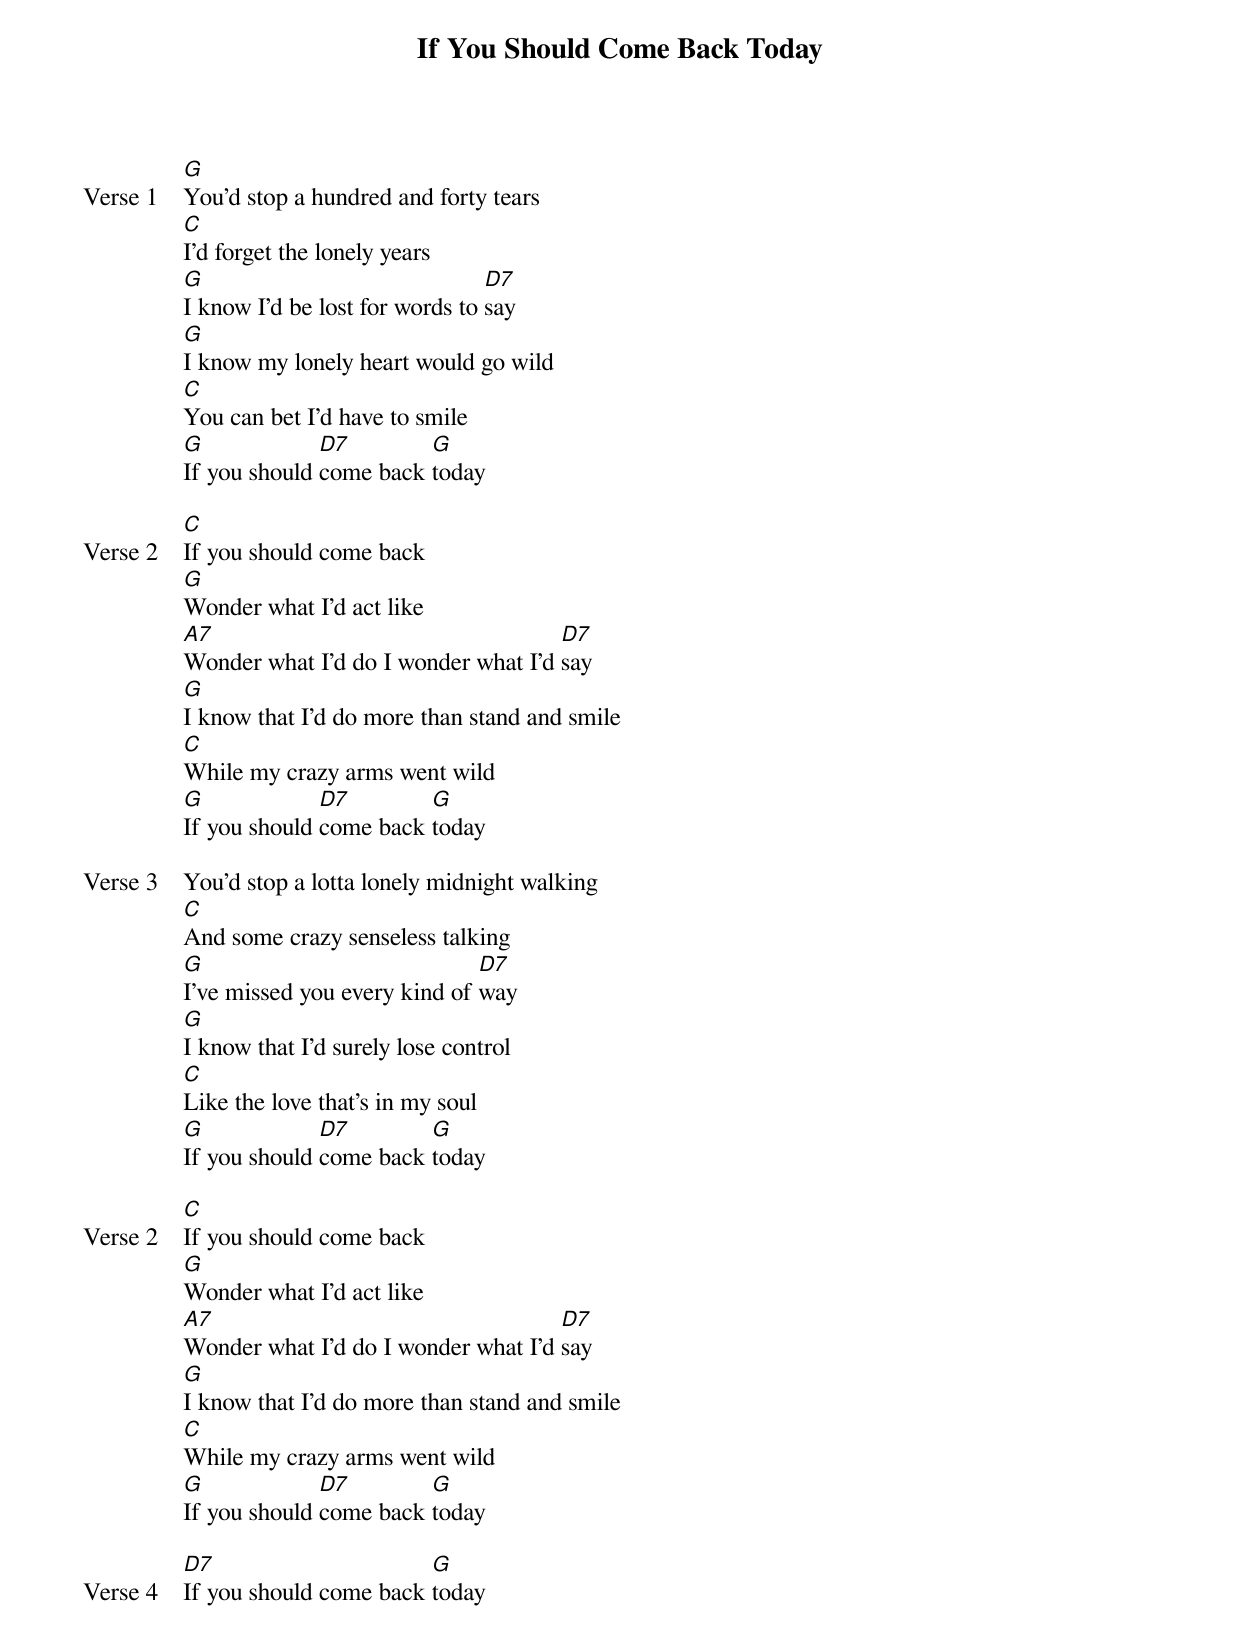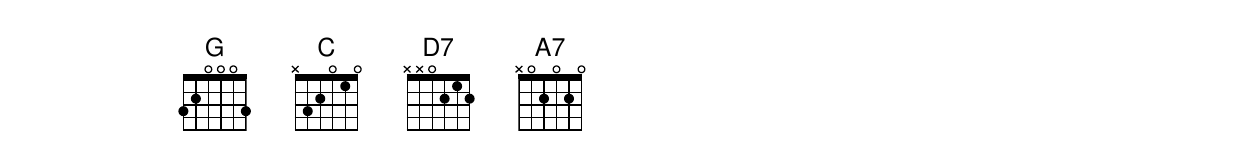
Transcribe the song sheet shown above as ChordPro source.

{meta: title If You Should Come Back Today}
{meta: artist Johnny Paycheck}
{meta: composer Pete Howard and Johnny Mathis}
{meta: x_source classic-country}
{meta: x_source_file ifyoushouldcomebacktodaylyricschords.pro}
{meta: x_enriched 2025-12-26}

{start_of_verse: Verse 1}
[G]You'd stop a hundred and forty tears
[C]I'd forget the lonely years
[G]I know I'd be lost for words to [D7]say
[G]I know my lonely heart would go wild
[C]You can bet I'd have to smile
[G]If you should [D7]come back [G]today
{end_of_verse}

{start_of_verse: Verse 2}
[C]If you should come back
[G]Wonder what I'd act like
[A7]Wonder what I'd do I wonder what I'd [D7]say
[G]I know that I'd do more than stand and smile
[C]While my crazy arms went wild
[G]If you should [D7]come back [G]today
{end_of_verse}

{start_of_verse: Verse 3}
You’d stop a lotta lonely midnight walking
[C]And some crazy senseless talking
[G]I've missed you every kind of [D7]way
[G]I know that I'd surely lose control
[C]Like the love that's in my soul
[G]If you should [D7]come back [G]today
{end_of_verse}

{start_of_verse: Verse 2}
[C]If you should come back
[G]Wonder what I'd act like
[A7]Wonder what I'd do I wonder what I'd [D7]say
[G]I know that I'd do more than stand and smile
[C]While my crazy arms went wild
[G]If you should [D7]come back [G]today
{end_of_verse}

{start_of_verse: Verse 4}
[D7]If you should come back [G]today
{end_of_verse}
